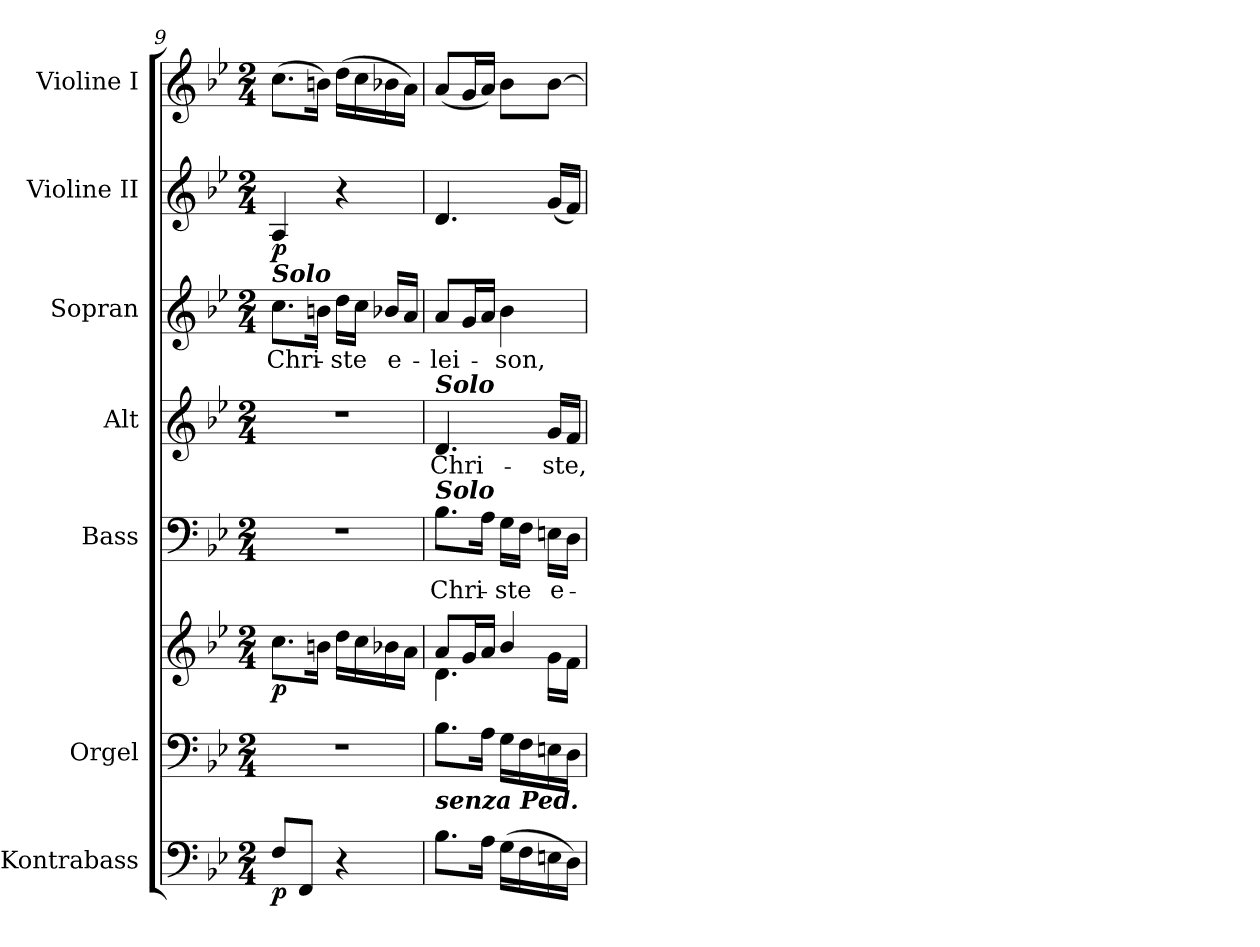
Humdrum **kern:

**kern	**dynam	**kern	**kern	**dynam	**kern	**text	**kern	**text	**kern	**text	**kern	**dynam	**kern
*part7	*part7	*part6	*part6	*part6	*part5	*part5	*part4	*part4	*part3	*part3	*part2	*part2	*part1
*staff8	*staff8	*staff7	*staff6	*staff6/7	*staff5	*staff5	*staff4	*staff4	*staff3	*staff3	*staff2	*staff2	*staff1
*I"Kontrabass	*	*I"Orgel	*	*	*I"Bass	*	*I"Alt	*	*I"Sopran	*	*I"Violine II	*	*I"Violine I
*I'Kb.	*	*I'Org.	*	*	*I'B	*	*I'A	*	*I'S	*	*I'Vl. II	*	*I'Vl. I
*clefF4	*	*clefF4	*clefG2	*	*clefF4	*	*clefG2	*	*clefG2	*	*clefG2	*	*clefG2
*ITrd7c12	*	*	*	*	*	*	*	*	*	*	*	*	*
*k[b-e-]	*	*k[b-e-]	*k[b-e-]	*	*k[b-e-]	*	*k[b-e-]	*	*k[b-e-]	*	*k[b-e-]	*	*k[b-e-]
*B-:	*	*B-:	*B-:	*	*B-:	*	*B-:	*	*B-:	*	*B-:	*	*B-:
*M2/4	*	*M2/4	*M2/4	*	*M2/4	*	*M2/4	*	*M2/4	*	*M2/4	*	*M2/4
=9	=9	=9	=9	=9	=9	=9	=9	=9	=9	=9	=9	=9	=9
!	!	!	!	!	!	!	!	!	!LO:TX:a:Bi:t=Solo	!	!	!	!
!	!LO:DY:b	!	!	!LO:DY:b	!	!	!	!	!	!LO:LY:b	!	!LO:DY:b	!
8FF/L	p	2r	8.cc\L	p	2r	.	2r	.	8.cc\L	Chri-	4A/	p	(>8.cc\L
8FFF/J	.	.	.	.	.	.	.	.	.	.	.	.	.
.	.	.	16bn\Jk	.	.	.	.	.	16bn\Jk	.	.	.	16bn\Jk)
!	!	!	!	!	!	!	!	!	!	!LO:LY:b	!	!	!
4r	.	.	16dd\LL	.	.	.	.	.	16dd\LL	-ste	4r	.	(>16dd\LL
.	.	.	16cc\	.	.	.	.	.	16cc\JJ	.	.	.	16cc\
!	!	!	!	!	!	!	!	!	!	!LO:LY:b	!	!	!
.	.	.	16b-X\	.	.	.	.	.	16b-X/LL	e-	.	.	16b-X\
.	.	.	16a\JJ	.	.	.	.	.	16a/JJ	.	.	.	16a\JJ)
=10	=10	=10	=10	=10	=10	=10	=10	=10	=10	=10	=10	=10	=10
*	*	*	*^	*	*	*	*	*	*	*	*	*	*
!	!	!	!	!	!	!	!	!LO:TX:a:Bi:t=Solo	!	!	!	!	!	!
!	!	!	!	!	!	!LO:TX:a:Bi:t=Solo	!	!	!	!	!	!	!	!
!	!	!LO:TX:b:Bi:t=senza Ped.	!	!	!	!	!	!	!	!	!	!	!	!
!	!	!	!	!	!	!	!LO:LY:b	!	!LO:LY:b	!	!LO:LY:b	!	!	!
8.BB-\L	.	8.B-\L	8a/L	4.d\	.	8.B-\L	Chri-	4.d/	Chri-	8a/L	-lei-	4.d/	.	(<8a/L
.	.	.	16g/L	.	.	.	.	.	.	16g/L	.	.	.	16g/L
16AA\Jk	.	16A\Jk	16a/JJ	.	.	16A\Jk	.	.	.	16a/JJ	.	.	.	16a/JJ)
!	!	!	!	!	!	!	!LO:LY:b	!	!	!	!LO:LY:b	!	!	!
(>16GG\LL	.	16G\LL	4b-/	.	.	16G\LL	-ste	.	.	4b-\	-son,	.	.	8b-\L
16FF\	.	16F\	.	.	.	16F\JJ	.	.	.	.	.	.	.	.
!	!	!	!	!	!	!	!LO:LY:b	!	!LO:LY:b	!	!	!	!	!
16EEn\	.	16En\	.	16g\LL	.	16En\LL	e-	16g/LL	-ste,	.	.	(<16g/LL	.	[8b-\J
16DD\JJ)	.	16D\JJ	.	16f\JJ	.	16D\JJ	.	16f/JJ	.	.	.	16f/JJ)	.	.
*	*	*	*v	*v	*	*	*	*	*	*	*	*	*	*
=	=	=	=	=	=	=	=	=	=	=	=	=	=
*-	*-	*-	*-	*-	*-	*-	*-	*-	*-	*-	*-	*-	*-
